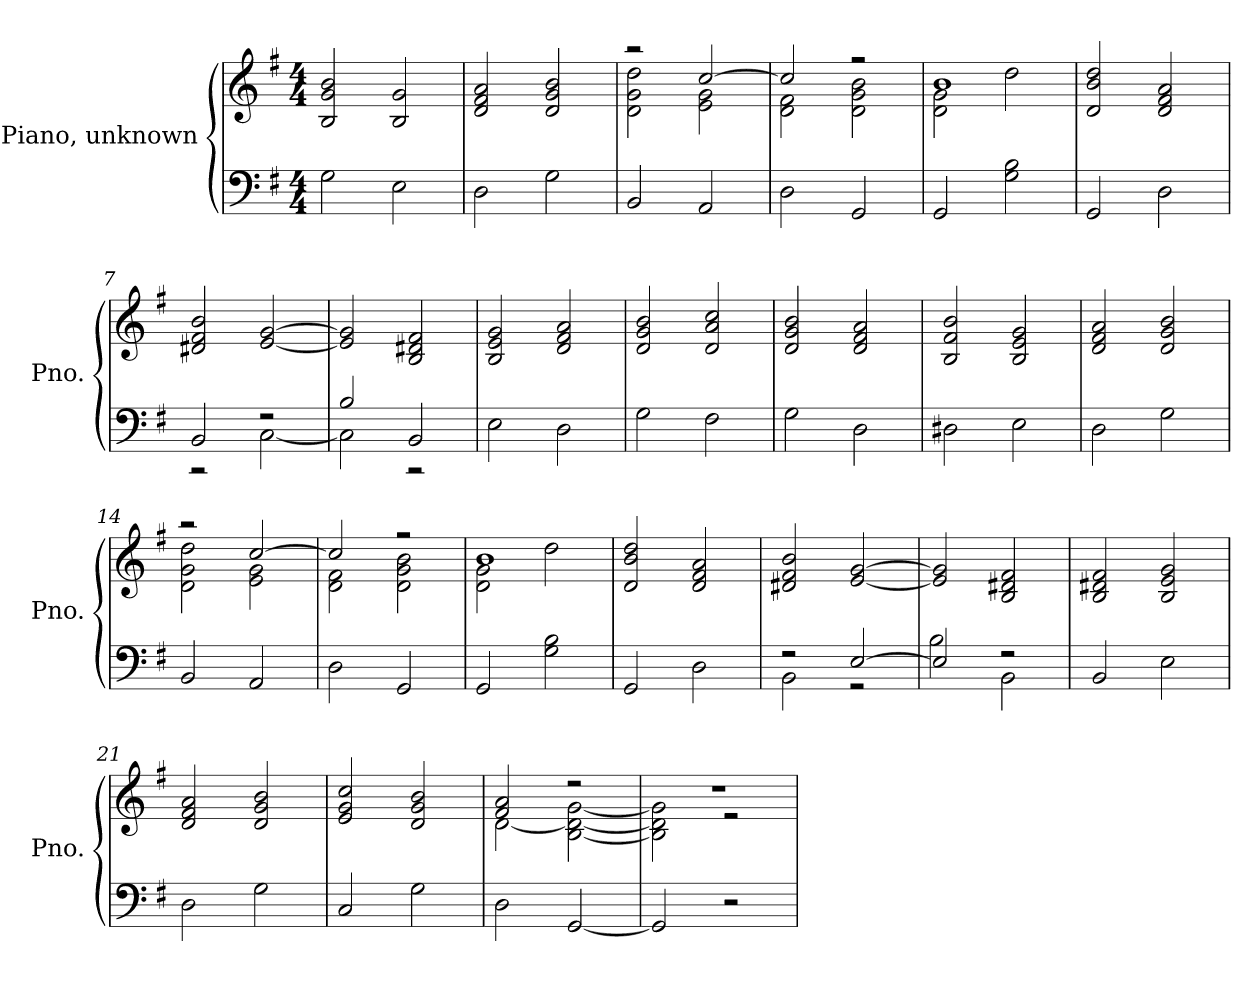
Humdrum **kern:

**kern	**kern
*part1	*part1
*staff2	*staff1
*I"Piano, unknown	*
*I'Pno.	*
*clefF4	*clefG2
*k[f#]	*k[f#]
*M4/4	*M4/4
*MM120	*MM120
=1	=1
2G\	2B/ 2g/ 2b/
2E\	2B/ 2g/
=2	=2
2D\	2d/ 2f#/ 2a/
2G\	2d/ 2g/ 2b/
=3	=3
*	*^
2BB/	2r	2d\ 2g\ 2dd\
2AA/	[2cc/	2e\ 2g\
=4	=4	=4
2D\	2cc/]	2d\ 2f#\
2GG/	2r	2d\ 2g\ 2b\
=5	=5	=5
2GG/	1b	2d\ 2g\
2G\ 2B\	.	2dd\
*	*v	*v
=6	=6
2GG/	2d/ 2b/ 2dd/
2D\	2d/ 2f#/ 2a/
=7	=7
*^	*
2BB/	2r	2d#X/ 2f#/ 2b/
2r	[2C\	[2e/ [2g/
=8	=8	=8
2B/	2C\]	2e/] 2g/]
2BB/	2r	2B/ 2d#X/ 2f#/
*v	*v	*
=9	=9
2E\	2B/ 2e/ 2g/
2D\	2d/ 2f#/ 2a/
=10	=10
2G\	2d/ 2g/ 2b/
2F#\	2d/ 2a/ 2cc/
=11	=11
2G\	2d/ 2g/ 2b/
2D\	2d/ 2f#/ 2a/
=12	=12
2D#X\	2B/ 2f#/ 2b/
2E\	2B/ 2e/ 2g/
!!LO:LB:g=z
=13	=13
2D\	2d/ 2f#/ 2a/
2G\	2d/ 2g/ 2b/
=14	=14
*	*^
2BB/	2r	2d\ 2g\ 2dd\
2AA/	[2cc/	2e\ 2g\
=15	=15	=15
2D\	2cc/]	2d\ 2f#\
2GG/	2r	2d\ 2g\ 2b\
=16	=16	=16
2GG/	1b	2d\ 2g\
2G\ 2B\	.	2dd\
*	*v	*v
=17	=17
2GG/	2d/ 2b/ 2dd/
2D\	2d/ 2f#/ 2a/
=18	=18
*^	*
2r	2BB\	2d#X/ 2f#/ 2b/
[2E/	2r	[2e/ [2g/
=19	=19	=19
2E/]	2B\	2e/] 2g/]
2r	2BB\	2B/ 2d#X/ 2f#/
*v	*v	*
=20	=20
2BB/	2B/ 2d#X/ 2f#/
2E\	2B/ 2e/ 2g/
=21	=21
2D\	2d/ 2f#/ 2a/
2G\	2d/ 2g/ 2b/
=22	=22
2C/	2e/ 2g/ 2cc/
2G\	2d/ 2g/ 2b/
=23	=23
*	*^
2D\	2f#/ 2a/	[2d\
[2GG/	2r	[2B\ 2d\_ [2g\
=24	=24	=24
2GG/]	1r	2B\] 2d\] 2g\]
2r	.	2r
*	*v	*v
=	=
*-	*-
